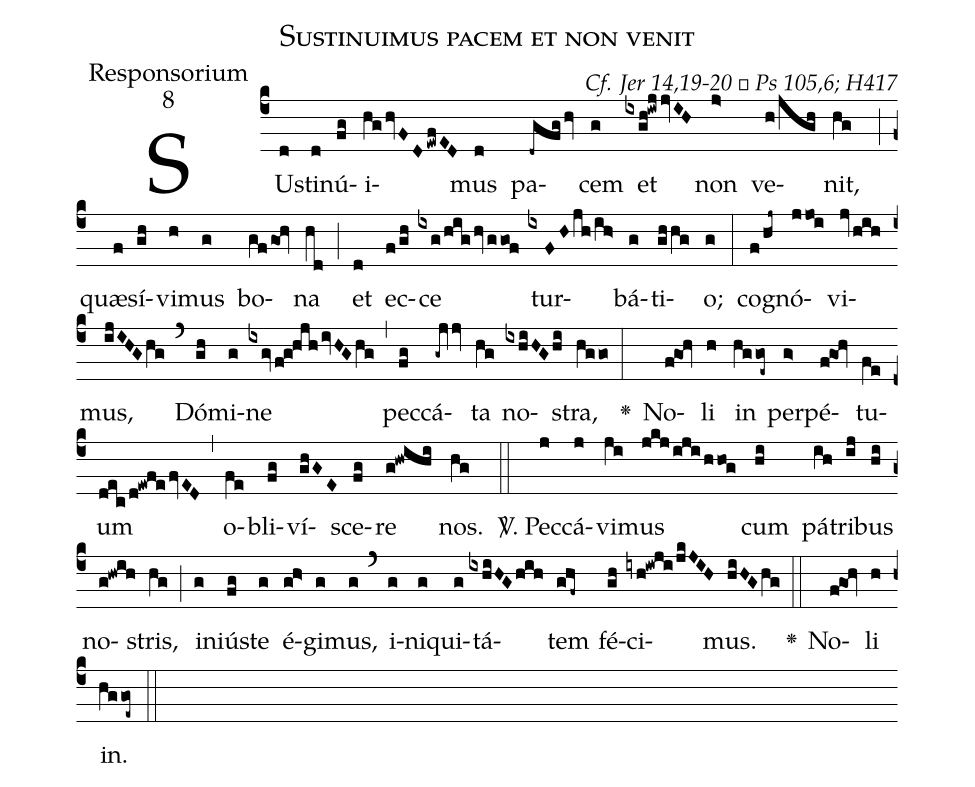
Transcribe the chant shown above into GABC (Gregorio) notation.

name:Sustinuimus pacem et non venit;
office-part:Responsorium;
mode:8;
commentary:Cf. Jer 14,19-20 ꝟ Ps 105,6; H417;
%%
(c4)SU(d)sti(d)nú(fg)i(hg/hvFDewfED)mus(d) pa(-dgfghv)cem(g) et(ixgh!iwjjvIH) non(j>) ve(h/jgh)nit,(hg) (;)
quæ(f)sí(gh)vi(h)mus(g) bo(gf/goh)na(hd) (;) et(d) ec(f/gh)ce(ixg/highvggof) tur(ixFHjh/ih>)bá(g)ti(gh/hg)o;(g) (:)
co(f/hj~)gnó(jjoi)vi(jvhih)mus,(ijIHGhg) (`) Dó(gh)mi(g)ne(ixgvf!g!hjhivHGhg) (,) pec(fg)cá(-gqjjv)ta(hg) no(ixhiHGhi)stra,(hggo) (:)
<v>\greheightstar</v>()
No(f!goh)li(h) in(hggoe~) per(g>)pé(f!goh)tu(fe)um(dec/d!ewfefvED) (,) o(fe)bli(fg)ví(ghGE)sce(fg)re(g!hwihi) nos.(hg) (::)
<sp>V/</sp>.
Pec(j)cá(j)vi(ji)mus(jkj/iji/hhog) cum(hi) pá(ih)tri(ij)bus(hi) no(g!hwih)stris,(hg) (;)
in(g)iú(fg)ste(g) é(gh>)gi(g)mus,(g) (`) i(g)ni(g)qui(g)tá(ixhiHGhih)tem(ghf~) fé(gh)ci(iyh!iwji/jkJIH)mus.(hiHGhg) (::)

<v>\greheightstar</v>() No(f!goh)li(h) in.(hggoe~) (::)
